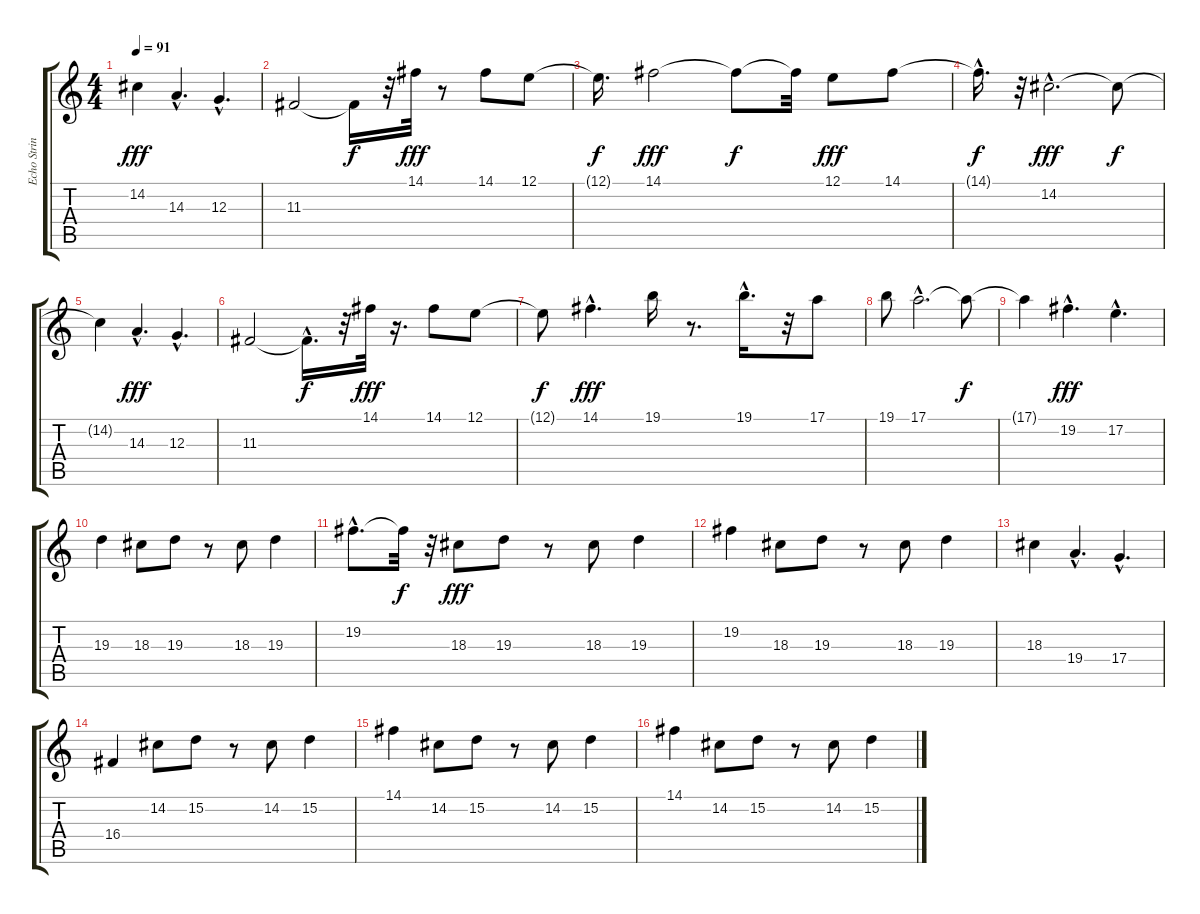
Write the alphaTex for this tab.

\track ("Echo String" "Echo Strin") {instrument stringensemble1}
\staff {score tabs}
\tuning (E4 B3 G3 D3 A2 E2) {hide}
\ts (4 4)
\tempo 91
\clef g2
\ks c
14.2.4{dy fff} 14.3{hac}.4{d} 12.3{hac}.4{d} |
11.3.2 11.3{t}.16{dy f} r.32 14.1.32{dy fff} r.8 14.1.8 12.1.8 |
12.1{t}.16{d dy f} 14.1.2{dy fff} 14.1{t}.8{dy f} 14.1{t}.32 12.1.8{dy fff} 14.1.8 |
14.1{hac t}.16{d dy f} r.32 14.2{hac}.2{d dy fff} 14.2{t}.8{dy f} |
14.2{t}.4 14.3{hac}.4{d dy fff} 12.3{hac}.4{d} |
11.3.2 11.3{hac t}.16{d dy f} r.32 14.1.32{dy fff} r.16{d} 14.1.8 12.1.8 |
12.1{t}.8{dy f} 14.1{hac}.4{d dy fff} 19.1.16 r.8{d} 19.1{hac}.16{d} r.32 17.1.8 |
19.1.8 17.1{hac}.2{d} 17.1{t}.8{dy f} |
17.1{t}.4 19.2{hac}.4{d dy fff} 17.2{hac}.4{d} |
19.3.4 18.3.8 19.3.8 r.8 18.3.8 19.3.4 |
19.2{hac}.8{d} 19.2{t}.32{dy f} r.32 18.3.8{dy fff} 19.3.8 r.8 18.3.8 19.3.4 |
19.2.4 18.3.8 19.3.8 r.8 18.3.8 19.3.4 |
18.3.4 19.4{hac}.4{d} 17.4{hac}.4{d} |
16.4.4 14.2.8 15.2.8 r.8 14.2.8 15.2.4 |
14.1.4 14.2.8 15.2.8 r.8 14.2.8 15.2.4 |
14.1.4 14.2.8 15.2.8 r.8 14.2.8 15.2.4
